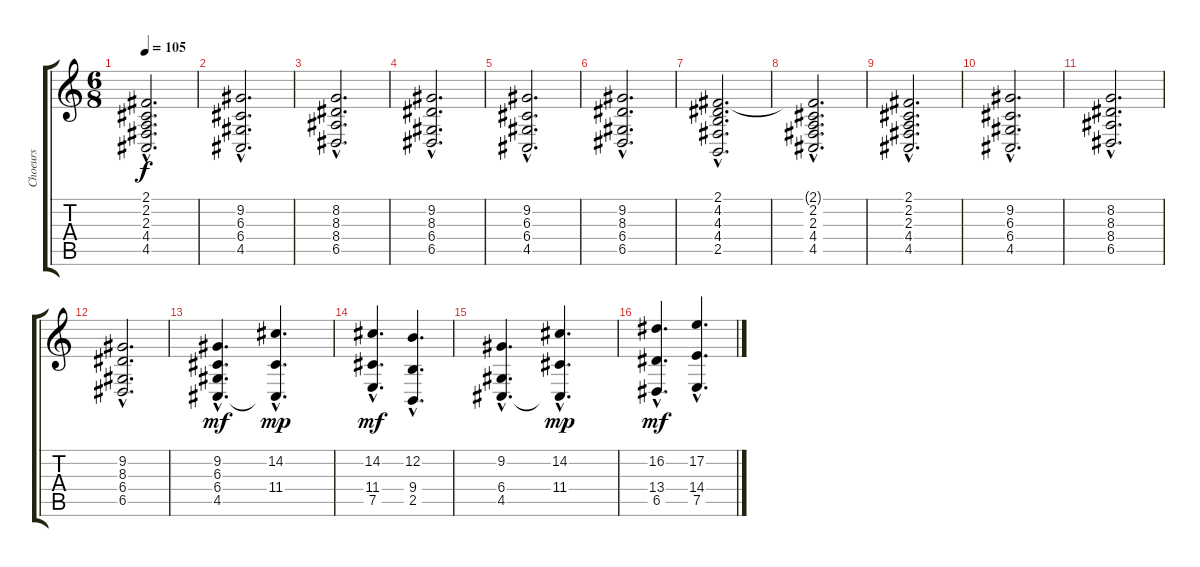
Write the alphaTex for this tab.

\track ("Choeurs" "Choeurs") {instrument choiraahs}
\staff {score tabs}
\tuning (E4 B3 G3 D3 A2 E2) {hide}
\ts (6 8)
\tempo 105
\clef g2
\ks c
(2.1{hac} 2.2{hac} 2.3{hac} 4.4{hac} 4.5{hac}).2{d dy f} |
(9.2{hac} 6.3{hac} 6.4{hac} 4.5{hac}).2{d} |
(8.2{hac} 8.3{hac} 8.4{hac} 6.5{hac}).2{d} |
(9.2{hac} 8.3{hac} 6.4{hac} 6.5{hac}).2{d} |
(9.2{hac} 6.3{hac} 6.4{hac} 4.5{hac}).2{d} |
(9.2{hac} 8.3{hac} 6.4{hac} 6.5{hac}).2{d} |
(2.1{hac} 4.2{hac} 4.3{hac} 4.4{hac} 2.5{hac}).2{d} |
(2.1{hac t} 2.2{hac} 2.3{hac} 4.4{hac} 4.5{hac}).2{d} |
(2.1{hac} 2.2{hac} 2.3{hac} 4.4{hac} 4.5{hac}).2{d} |
(9.2{hac} 6.3{hac} 6.4{hac} 4.5{hac}).2{d} |
(8.2{hac} 8.3{hac} 8.4{hac} 6.5{hac}).2{d} |
(9.2{hac} 8.3{hac} 6.4{hac} 6.5{hac}).2{d} |
(9.2{hac} 6.3{hac} 6.4{hac} 4.5{hac}).4{d dy mf} (14.2{hac} 11.4{hac} 4.5{hac t}).4{d dy mp} |
(14.2{hac} 11.4{hac} 7.5{hac}).4{d dy mf} (12.2{hac} 9.4{hac} 2.5{hac}).4{d} |
(9.2{hac} 6.4{hac} 4.5{hac}).4{d} (14.2{hac} 11.4{hac} 4.5{hac t}).4{d dy mp} |
(16.2{hac} 13.4{hac} 6.5{hac}).4{d dy mf} (17.2{hac} 14.4{hac} 7.5{hac}).4{d}
